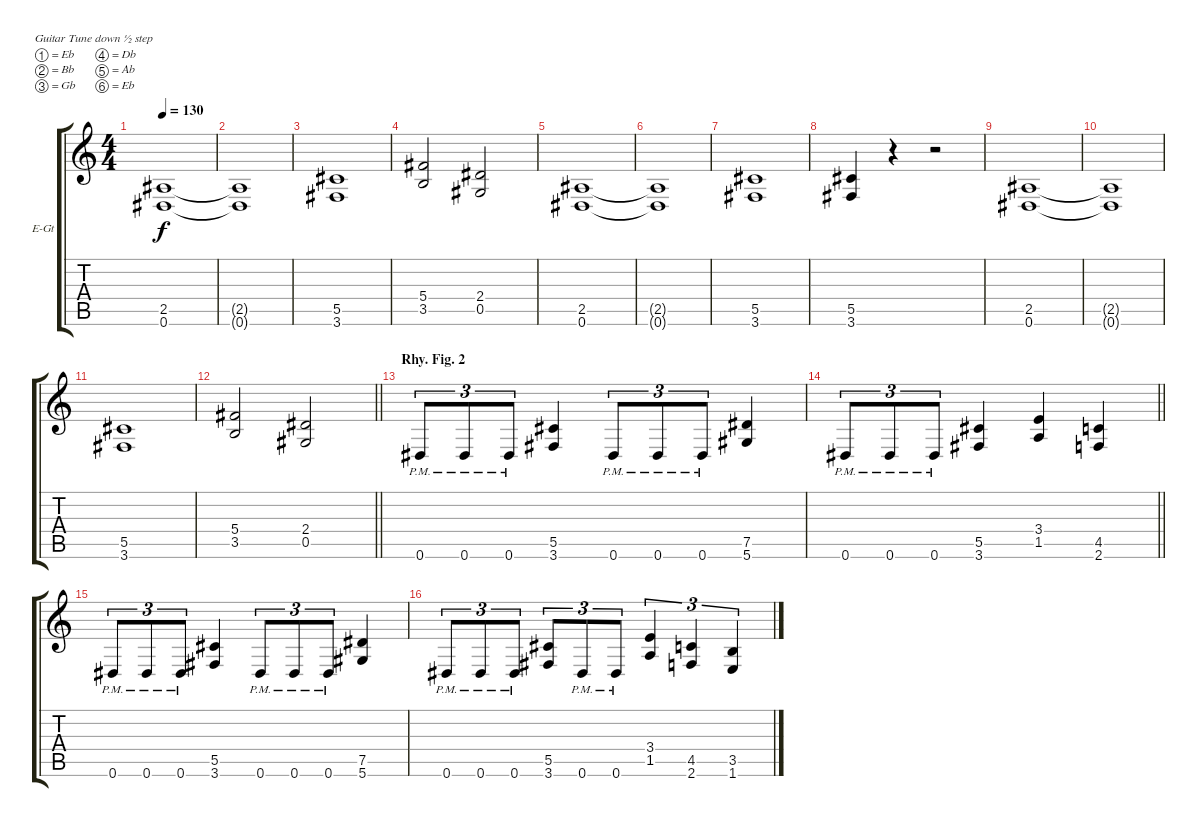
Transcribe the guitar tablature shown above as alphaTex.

\bracketExtendMode groupsimilarinstruments
\firstSystemTrackNameOrientation horizontal
\otherSystemsTrackNameOrientation horizontal
\track ("Lead Guitar" "E-Gt") {instrument distortionguitar}
\staff {score tabs}
\tuning (Eb4 Bb3 Gb3 Db3 Ab2 Eb2)
\ts (4 4)
\tempo 130
\clef g2
\scale
0.333333
\ks c
(2.5 0.6).1{dy f} |
\scale
0.333333 (2.5{t} 0.6{t}).1 |
\scale
0.333333 (5.5 3.6).1 |
\scale
0.333333 (5.4 3.5).2 (2.4 0.5).2 |
\scale
0.333333 (2.5 0.6).1 |
\scale
0.333333 (2.5{t} 0.6{t}).1 |
\scale
0.333333 (5.5 3.6).1 |
\scale
0.333333 (5.5 3.6).4 r.4 r.2 |
\scale
0.333333 (2.5 0.6).1 |
\scale
0.333333 (2.5{t} 0.6{t}).1 |
\scale
0.333333 (5.5 3.6).1 |
\scale
0.333333
\barLineRight lightlight
(5.4 3.5).2 (2.4 0.5).2 |
\section ("" "Rhy. Fig. 2")
\scale
0.333333 0.6{pm}.8{tu (3 2)} 0.6{pm}.8{tu (3 2)} 0.6{pm}.8{tu (3 2)} (5.5 3.6).4 0.6{pm}.8{tu (3 2)} 0.6{pm}.8{tu (3 2)} 0.6{pm}.8{tu (3 2)} (7.5 5.6).4 |
\scale
0.333333
\barLineRight lightlight
0.6{pm}.8{tu (3 2)} 0.6{pm}.8{tu (3 2)} 0.6{pm}.8{tu (3 2)} (5.5 3.6).4 (3.4 1.5).4 (4.5 2.6).4 |
\scale
0.333333 0.6{pm}.8{tu (3 2)} 0.6{pm}.8{tu (3 2)} 0.6{pm}.8{tu (3 2)} (5.5 3.6).4 0.6{pm}.8{tu (3 2)} 0.6{pm}.8{tu (3 2)} 0.6{pm}.8{tu (3 2)} (7.5 5.6).4 |
\scale
0.333333 0.6{pm}.8{tu (3 2)} 0.6{pm}.8{tu (3 2)} 0.6{pm}.8{tu (3 2)} (5.5 3.6).8{tu (3 2)} 0.6{pm}.8{tu (3 2)} 0.6{pm}.8{tu (3 2)} (3.4 1.5).4{tu (3 2)} (4.5 2.6).4{tu (3 2)} (3.5 1.6).4{tu (3 2)}
